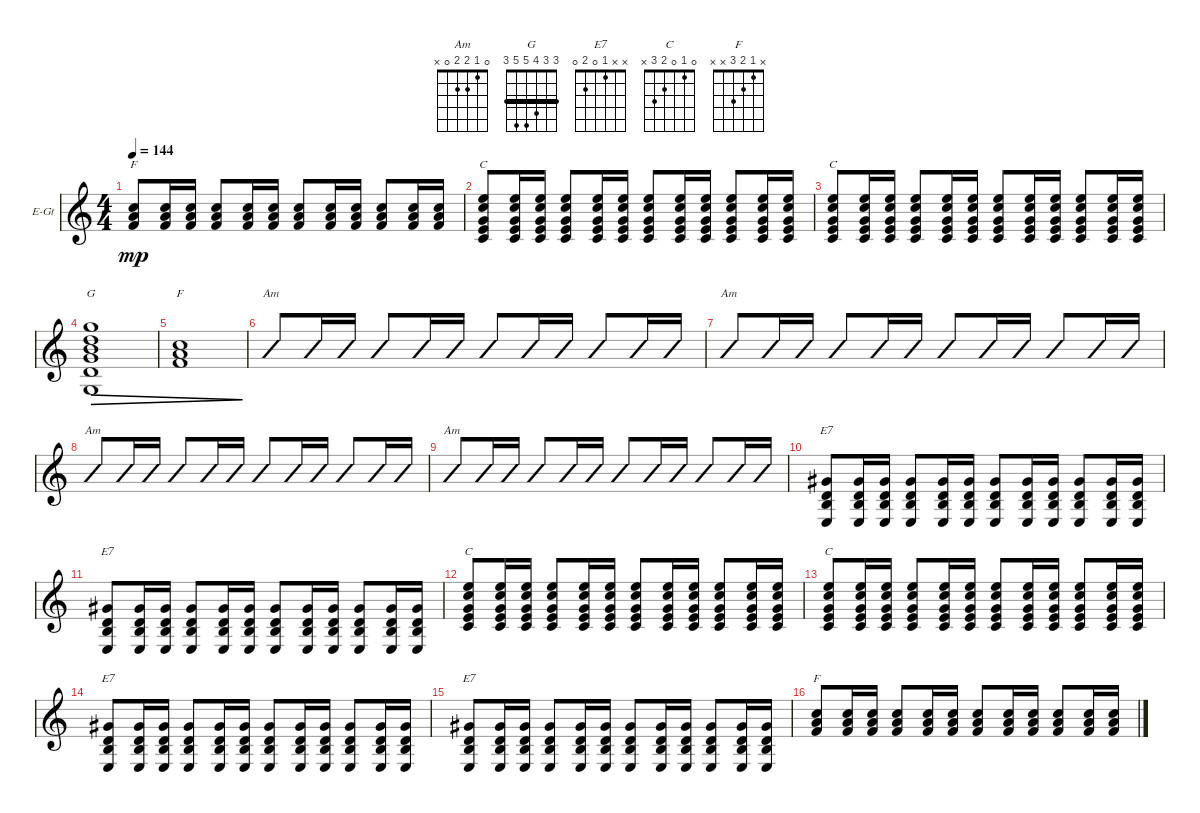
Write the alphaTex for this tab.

\defaultSystemsLayout 4
\bracketExtendMode groupsimilarinstruments
\firstSystemTrackNameOrientation horizontal
\otherSystemsTrackNameOrientation horizontal
\track ("Rhythm Guitar" "E-Gt") {instrument electricguitarjazz}
\staff {score}
\tuning (E4 B3 G3 D3 A2 E2)
\chord ("Am" 0 1 2 2 0 x)
\chord ("G" 3 3 4 5 5 3) {barre (3 3)}
\chord ("E7" x x 1 0 2 0)
\chord ("C" 0 1 0 2 3 x)
\chord ("F" x 1 2 3 x x)
\ts (4 4)
\tempo 144
\clef g2
\ks c
(3.4 2.3 1.2).8{ch "F" dy mp} (3.4 2.3 1.2).16 (3.4 2.3 1.2).16 (3.4 2.3 1.2).8 (3.4 2.3 1.2).16 (3.4 2.3 1.2).16 (3.4 2.3 1.2).8 (3.4 2.3 1.2).16 (3.4 2.3 1.2).16 (3.4 2.3 1.2).8 (3.4 2.3 1.2).16 (3.4 2.3 1.2).16 |
(3.5 2.4 0.3 1.2 0.1).8{ch "C"} (3.5 2.4 0.3 1.2 0.1).16 (3.5 2.4 0.3 1.2 0.1).16 (3.5 2.4 0.3 1.2 0.1).8 (3.5 2.4 0.3 1.2 0.1).16 (3.5 2.4 0.3 1.2 0.1).16 (3.5 2.4 0.3 1.2 0.1).8 (3.5 2.4 0.3 1.2 0.1).16 (3.5 2.4 0.3 1.2 0.1).16 (3.5 2.4 0.3 1.2 0.1).8 (3.5 2.4 0.3 1.2 0.1).16 (3.5 2.4 0.3 1.2 0.1).16 |
(3.5 2.4 0.3 1.2 0.1).8{ch "C"} (3.5 2.4 0.3 1.2 0.1).16 (3.5 2.4 0.3 1.2 0.1).16 (3.5 2.4 0.3 1.2 0.1).8 (3.5 2.4 0.3 1.2 0.1).16 (3.5 2.4 0.3 1.2 0.1).16 (3.5 2.4 0.3 1.2 0.1).8 (3.5 2.4 0.3 1.2 0.1).16 (3.5 2.4 0.3 1.2 0.1).16 (3.5 2.4 0.3 1.2 0.1).8 (3.5 2.4 0.3 1.2 0.1).16 (3.5 2.4 0.3 1.2 0.1).16 |
(3.6 5.5 5.4 4.3 3.2 3.1).1{ch "G" dec} |
(3.4 2.3 1.2).1{ch "F" dec} |
(0.5 2.4 2.3 1.2 0.1).8{ch "Am" slashed} (0.5 2.4 2.3 1.2 0.1).16{slashed} (0.5 2.4 2.3 1.2 0.1).16{slashed} (0.5 2.4 2.3 1.2 0.1).8{slashed} (0.5 2.4 2.3 1.2 0.1).16{slashed} (0.5 2.4 2.3 1.2 0.1).16{slashed} (0.5 2.4 2.3 1.2 0.1).8{slashed} (0.5 2.4 2.3 1.2 0.1).16{slashed} (0.5 2.4 2.3 1.2 0.1).16{slashed} (0.5 2.4 2.3 1.2 0.1).8{slashed} (0.5 2.4 2.3 1.2 0.1).16{slashed} (0.5 2.4 2.3 1.2 0.1).16{slashed} |
(0.5 2.4 2.3 1.2 0.1).8{ch "Am" slashed} (0.5 2.4 2.3 1.2 0.1).16{slashed} (0.5 2.4 2.3 1.2 0.1).16{slashed} (0.5 2.4 2.3 1.2 0.1).8{slashed} (0.5 2.4 2.3 1.2 0.1).16{slashed} (0.5 2.4 2.3 1.2 0.1).16{slashed} (0.5 2.4 2.3 1.2 0.1).8{slashed} (0.5 2.4 2.3 1.2 0.1).16{slashed} (0.5 2.4 2.3 1.2 0.1).16{slashed} (0.5 2.4 2.3 1.2 0.1).8{slashed} (0.5 2.4 2.3 1.2 0.1).16{slashed} (0.5 2.4 2.3 1.2 0.1).16{slashed} |
(0.5 2.4 2.3 1.2 0.1).8{ch "Am" slashed} (0.5 2.4 2.3 1.2 0.1).16{slashed} (0.5 2.4 2.3 1.2 0.1).16{slashed} (0.5 2.4 2.3 1.2 0.1).8{slashed} (0.5 2.4 2.3 1.2 0.1).16{slashed} (0.5 2.4 2.3 1.2 0.1).16{slashed} (0.5 2.4 2.3 1.2 0.1).8{slashed} (0.5 2.4 2.3 1.2 0.1).16{slashed} (0.5 2.4 2.3 1.2 0.1).16{slashed} (0.5 2.4 2.3 1.2 0.1).8{slashed} (0.5 2.4 2.3 1.2 0.1).16{slashed} (0.5 2.4 2.3 1.2 0.1).16{slashed} |
(0.5 2.4 2.3 1.2 0.1).8{ch "Am" slashed} (0.5 2.4 2.3 1.2 0.1).16{slashed} (0.5 2.4 2.3 1.2 0.1).16{slashed} (0.5 2.4 2.3 1.2 0.1).8{slashed} (0.5 2.4 2.3 1.2 0.1).16{slashed} (0.5 2.4 2.3 1.2 0.1).16{slashed} (0.5 2.4 2.3 1.2 0.1).8{slashed} (0.5 2.4 2.3 1.2 0.1).16{slashed} (0.5 2.4 2.3 1.2 0.1).16{slashed} (0.5 2.4 2.3 1.2 0.1).8{slashed} (0.5 2.4 2.3 1.2 0.1).16{slashed} (0.5 2.4 2.3 1.2 0.1).16{slashed} |
(0.6 2.5 0.4 1.3).8{ch "E7"} (0.6 2.5 0.4 1.3).16 (0.6 2.5 0.4 1.3).16 (0.6 2.5 0.4 1.3).8 (0.6 2.5 0.4 1.3).16 (0.6 2.5 0.4 1.3).16 (0.6 2.5 0.4 1.3).8 (0.6 2.5 0.4 1.3).16 (0.6 2.5 0.4 1.3).16 (0.6 2.5 0.4 1.3).8 (0.6 2.5 0.4 1.3).16 (0.6 2.5 0.4 1.3).16 |
(0.6 2.5 0.4 1.3).8{ch "E7"} (0.6 2.5 0.4 1.3).16 (0.6 2.5 0.4 1.3).16 (0.6 2.5 0.4 1.3).8 (0.6 2.5 0.4 1.3).16 (0.6 2.5 0.4 1.3).16 (0.6 2.5 0.4 1.3).8 (0.6 2.5 0.4 1.3).16 (0.6 2.5 0.4 1.3).16 (0.6 2.5 0.4 1.3).8 (0.6 2.5 0.4 1.3).16 (0.6 2.5 0.4 1.3).16 |
(3.5 2.4 0.3 1.2 0.1).8{ch "C"} (3.5 2.4 0.3 1.2 0.1).16 (3.5 2.4 0.3 1.2 0.1).16 (3.5 2.4 0.3 1.2 0.1).8 (3.5 2.4 0.3 1.2 0.1).16 (3.5 2.4 0.3 1.2 0.1).16 (3.5 2.4 0.3 1.2 0.1).8 (3.5 2.4 0.3 1.2 0.1).16 (3.5 2.4 0.3 1.2 0.1).16 (3.5 2.4 0.3 1.2 0.1).8 (3.5 2.4 0.3 1.2 0.1).16 (3.5 2.4 0.3 1.2 0.1).16 |
(3.5 2.4 0.3 1.2 0.1).8{ch "C"} (3.5 2.4 0.3 1.2 0.1).16 (3.5 2.4 0.3 1.2 0.1).16 (3.5 2.4 0.3 1.2 0.1).8 (3.5 2.4 0.3 1.2 0.1).16 (3.5 2.4 0.3 1.2 0.1).16 (3.5 2.4 0.3 1.2 0.1).8 (3.5 2.4 0.3 1.2 0.1).16 (3.5 2.4 0.3 1.2 0.1).16 (3.5 2.4 0.3 1.2 0.1).8 (3.5 2.4 0.3 1.2 0.1).16 (3.5 2.4 0.3 1.2 0.1).16 |
(0.6 2.5 0.4 1.3).8{ch "E7"} (0.6 2.5 0.4 1.3).16 (0.6 2.5 0.4 1.3).16 (0.6 2.5 0.4 1.3).8 (0.6 2.5 0.4 1.3).16 (0.6 2.5 0.4 1.3).16 (0.6 2.5 0.4 1.3).8 (0.6 2.5 0.4 1.3).16 (0.6 2.5 0.4 1.3).16 (0.6 2.5 0.4 1.3).8 (0.6 2.5 0.4 1.3).16 (0.6 2.5 0.4 1.3).16 |
(0.6 2.5 0.4 1.3).8{ch "E7"} (0.6 2.5 0.4 1.3).16 (0.6 2.5 0.4 1.3).16 (0.6 2.5 0.4 1.3).8 (0.6 2.5 0.4 1.3).16 (0.6 2.5 0.4 1.3).16 (0.6 2.5 0.4 1.3).8 (0.6 2.5 0.4 1.3).16 (0.6 2.5 0.4 1.3).16 (0.6 2.5 0.4 1.3).8 (0.6 2.5 0.4 1.3).16 (0.6 2.5 0.4 1.3).16 |
(3.4 2.3 1.2).8{ch "F"} (3.4 2.3 1.2).16 (3.4 2.3 1.2).16 (3.4 2.3 1.2).8 (3.4 2.3 1.2).16 (3.4 2.3 1.2).16 (3.4 2.3 1.2).8 (3.4 2.3 1.2).16 (3.4 2.3 1.2).16 (3.4 2.3 1.2).8 (3.4 2.3 1.2).16 (3.4 2.3 1.2).16
